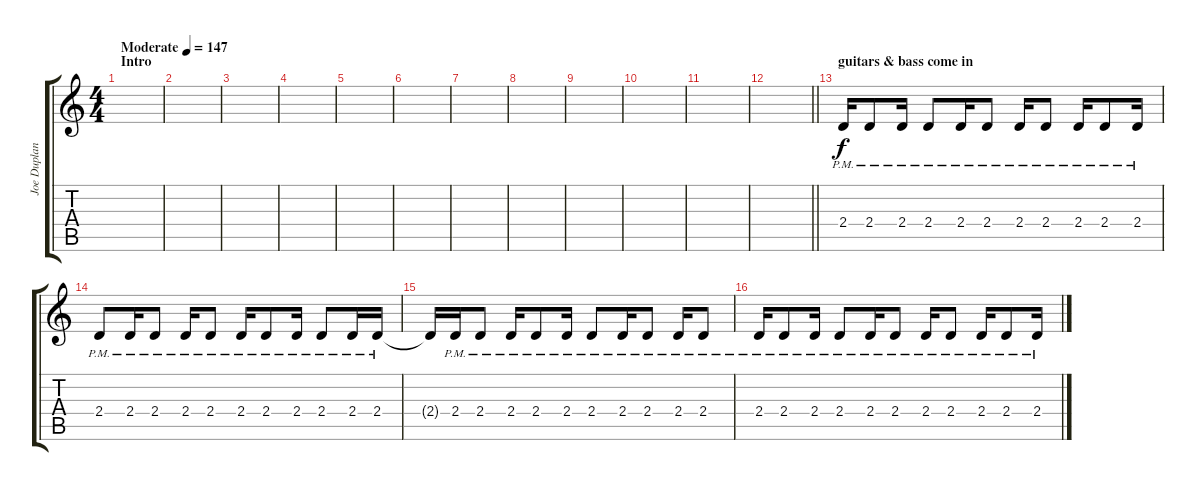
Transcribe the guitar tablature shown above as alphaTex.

\track ("Joe Duplantier - RHYTHM GUITAR" "Joe Duplan") {instrument overdrivenguitar}
\staff {score tabs}
\tuning (D4 A3 F3 C3 G2 D2) {hide}
\ts (4 4)
\section ("" "Intro")
\tempo (147 "Moderate")
\clef g2
\ks c
|
|
|
|
|
|
|
|
|
|
|
\barLineRight lightlight
|
\section ("" "guitars & bass come in")
2.4{pm}.16 2.4{pm}.8 2.4{pm}.16 2.4{pm}.8 2.4{pm}.16 2.4{pm}.8 2.4{pm}.16 2.4{pm}.8 2.4{pm}.16 2.4{pm}.8 2.4{pm}.16 |
2.4{pm}.8 2.4{pm}.16 2.4{pm}.8 2.4{pm}.16 2.4{pm}.8 2.4{pm}.16 2.4{pm}.8 2.4{pm}.16 2.4{pm}.8 2.4{pm}.16 2.4{pm}.16 |
2.4{t}.16 2.4{pm}.16 2.4{pm}.8 2.4{pm}.16 2.4{pm}.8 2.4{pm}.16 2.4{pm}.8 2.4{pm}.16 2.4{pm}.8 2.4{pm}.16 2.4{pm}.8 |
2.4{pm}.16 2.4{pm}.8 2.4{pm}.16 2.4{pm}.8 2.4{pm}.16 2.4{pm}.8 2.4{pm}.16 2.4{pm}.8 2.4{pm}.16 2.4{pm}.8 2.4{pm}.16
